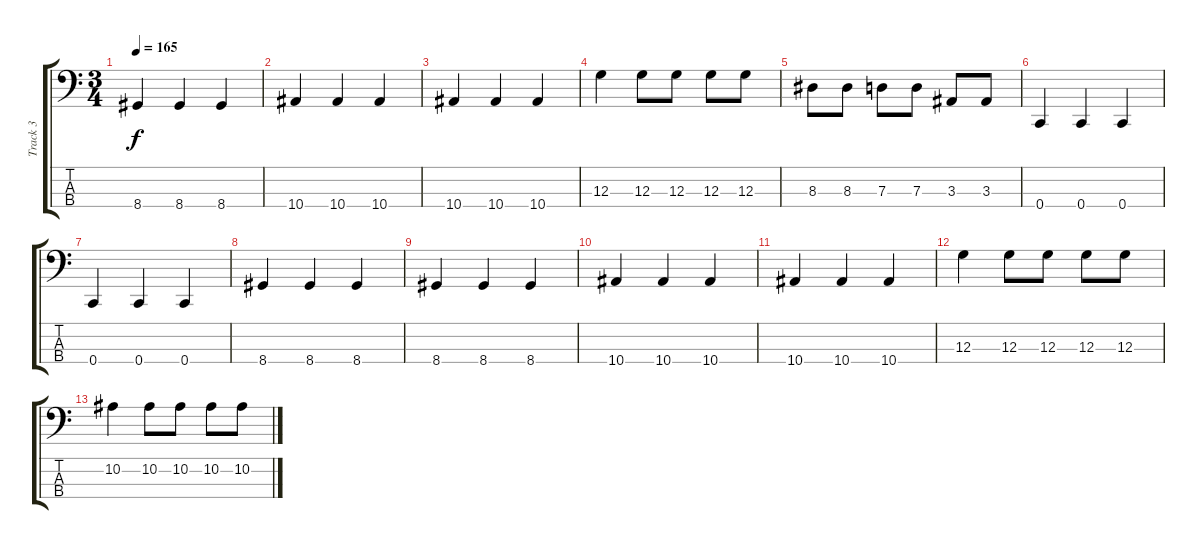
\track ("Track 3" "Track 3") {instrument electricbasspick}
\staff {score tabs}
\tuning (F2 C2 G1 C1) {hide}
\ts (3 4)
\tempo 165
\clef f4
\ks c
8.4.4{dy f} 8.4.4 8.4.4 |
10.4.4 10.4.4 10.4.4 |
10.4.4 10.4.4 10.4.4 |
12.3.4 12.3.8 12.3.8 12.3.8 12.3.8 |
8.3.8 8.3.8 7.3.8 7.3.8 3.3.8 3.3.8 |
0.4.4{volume 6} 0.4.4 0.4.4 |
0.4.4 0.4.4 0.4.4 |
8.4.4{volume 4} 8.4.4 8.4.4 |
8.4.4 8.4.4 8.4.4 |
10.4.4 10.4.4 10.4.4 |
10.4.4 10.4.4 10.4.4 |
12.3.4 12.3.8 12.3.8 12.3.8 12.3.8 |
10.2.4 10.2.8 10.2.8 10.2.8 10.2.8
